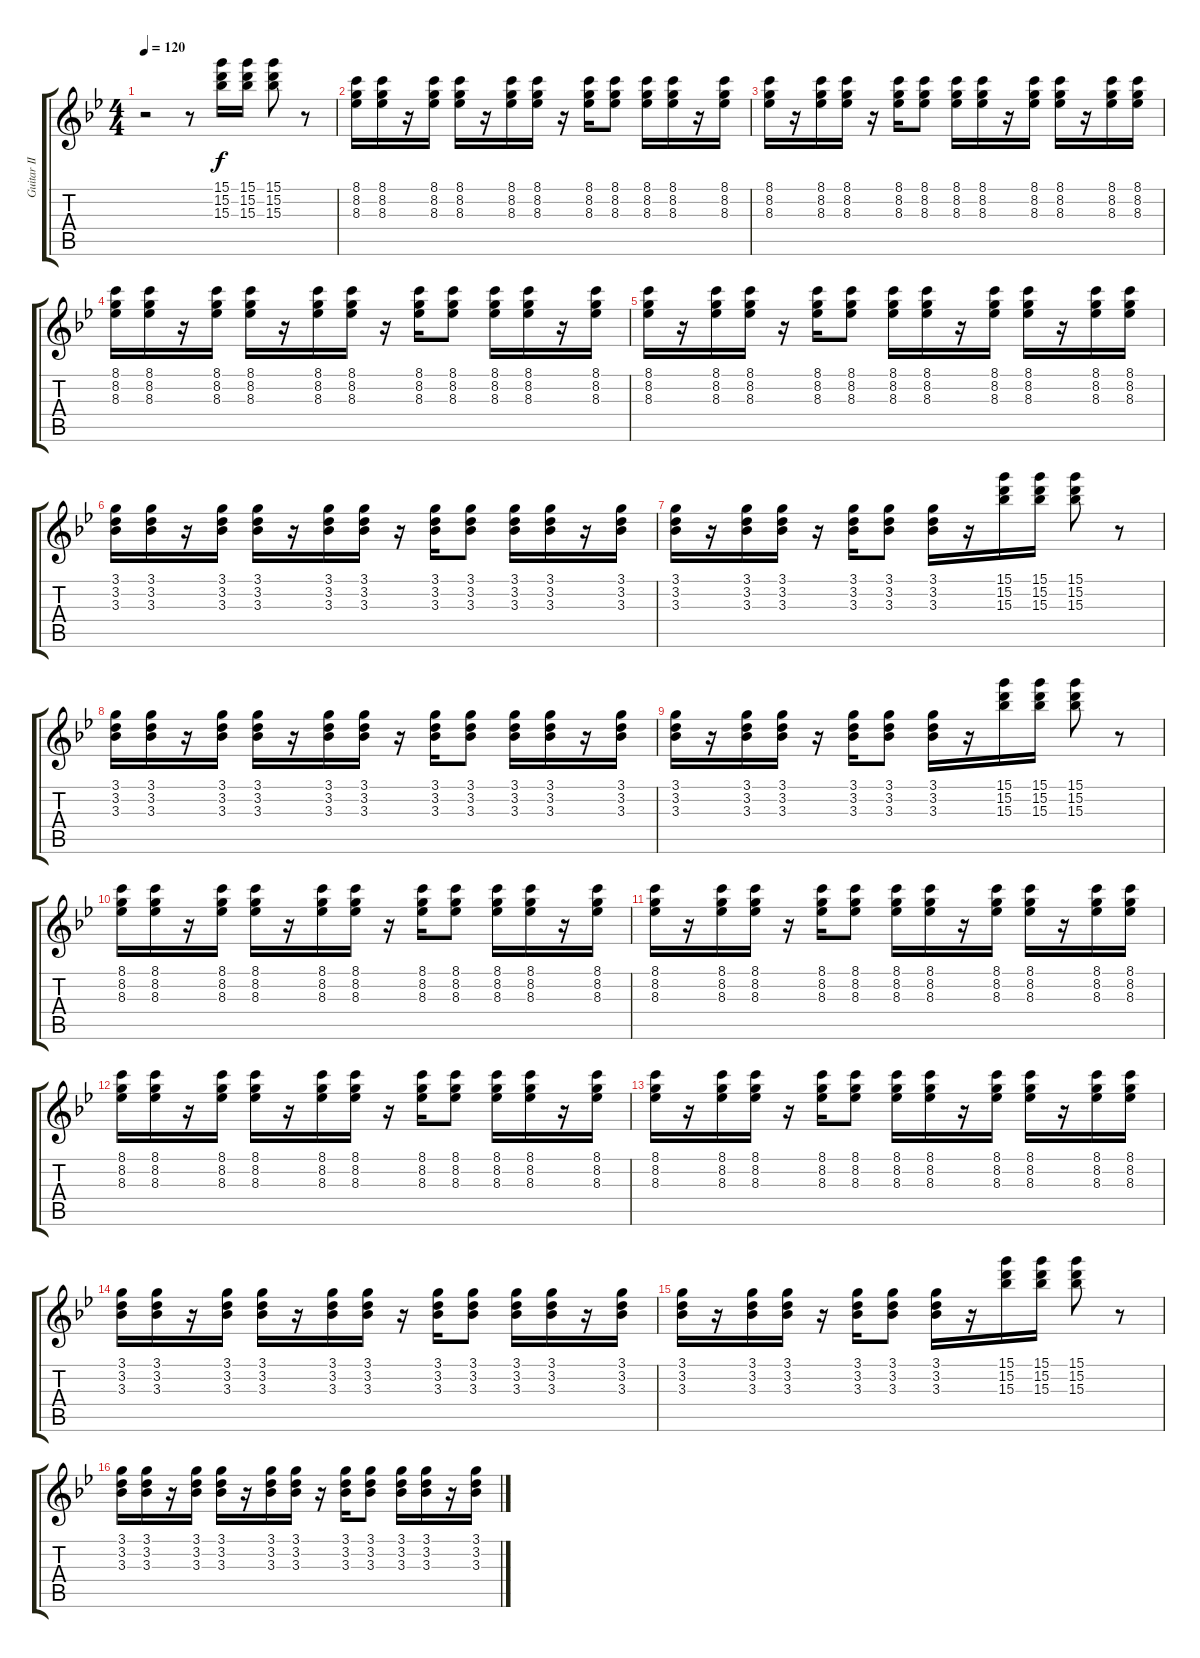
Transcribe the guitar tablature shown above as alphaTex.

\track ("Guitar II" "Guitar II") {instrument electricguitarjazz}
\staff {score tabs}
\tuning (E4 B3 G3 D3 A2 E2) {hide}
\ts (4 4)
\tempo 120
\clef g2
\ks bb
r.2{dy f} r.8 (15.1 15.2 15.3).16 (15.1 15.2 15.3).16 (15.1 15.2 15.3).8 r.8 |
(8.1 8.2 8.3).16 (8.1 8.2 8.3).16 r.16 (8.1 8.2 8.3).16 (8.1 8.2 8.3).16 r.16 (8.1 8.2 8.3).16 (8.1 8.2 8.3).16 r.16 (8.1 8.2 8.3).16 (8.1 8.2 8.3).8 (8.1 8.2 8.3).16 (8.1 8.2 8.3).16 r.16 (8.1 8.2 8.3).16 |
(8.1 8.2 8.3).16 r.16 (8.1 8.2 8.3).16 (8.1 8.2 8.3).16 r.16 (8.1 8.2 8.3).16 (8.1 8.2 8.3).8 (8.1 8.2 8.3).16 (8.1 8.2 8.3).16 r.16 (8.1 8.2 8.3).16 (8.1 8.2 8.3).16 r.16 (8.1 8.2 8.3).16 (8.1 8.2 8.3).16 |
(8.1 8.2 8.3).16 (8.1 8.2 8.3).16 r.16 (8.1 8.2 8.3).16 (8.1 8.2 8.3).16 r.16 (8.1 8.2 8.3).16 (8.1 8.2 8.3).16 r.16 (8.1 8.2 8.3).16 (8.1 8.2 8.3).8 (8.1 8.2 8.3).16 (8.1 8.2 8.3).16 r.16 (8.1 8.2 8.3).16 |
(8.1 8.2 8.3).16 r.16 (8.1 8.2 8.3).16 (8.1 8.2 8.3).16 r.16 (8.1 8.2 8.3).16 (8.1 8.2 8.3).8 (8.1 8.2 8.3).16 (8.1 8.2 8.3).16 r.16 (8.1 8.2 8.3).16 (8.1 8.2 8.3).16 r.16 (8.1 8.2 8.3).16 (8.1 8.2 8.3).16 |
(3.1 3.2 3.3).16 (3.1 3.2 3.3).16 r.16 (3.1 3.2 3.3).16 (3.1 3.2 3.3).16 r.16 (3.1 3.2 3.3).16 (3.1 3.2 3.3).16 r.16 (3.1 3.2 3.3).16 (3.1 3.2 3.3).8 (3.1 3.2 3.3).16 (3.1 3.2 3.3).16 r.16 (3.1 3.2 3.3).16 |
(3.1 3.2 3.3).16 r.16 (3.1 3.2 3.3).16 (3.1 3.2 3.3).16 r.16 (3.1 3.2 3.3).16 (3.1 3.2 3.3).8 (3.1 3.2 3.3).16 r.16 (15.1 15.2 15.3).16 (15.1 15.2 15.3).16 (15.1 15.2 15.3).8 r.8 |
(3.1 3.2 3.3).16 (3.1 3.2 3.3).16 r.16 (3.1 3.2 3.3).16 (3.1 3.2 3.3).16 r.16 (3.1 3.2 3.3).16 (3.1 3.2 3.3).16 r.16 (3.1 3.2 3.3).16 (3.1 3.2 3.3).8 (3.1 3.2 3.3).16 (3.1 3.2 3.3).16 r.16 (3.1 3.2 3.3).16 |
(3.1 3.2 3.3).16 r.16 (3.1 3.2 3.3).16 (3.1 3.2 3.3).16 r.16 (3.1 3.2 3.3).16 (3.1 3.2 3.3).8 (3.1 3.2 3.3).16 r.16 (15.1 15.2 15.3).16 (15.1 15.2 15.3).16 (15.1 15.2 15.3).8 r.8 |
(8.1 8.2 8.3).16 (8.1 8.2 8.3).16 r.16 (8.1 8.2 8.3).16 (8.1 8.2 8.3).16 r.16 (8.1 8.2 8.3).16 (8.1 8.2 8.3).16 r.16 (8.1 8.2 8.3).16 (8.1 8.2 8.3).8 (8.1 8.2 8.3).16 (8.1 8.2 8.3).16 r.16 (8.1 8.2 8.3).16 |
(8.1 8.2 8.3).16 r.16 (8.1 8.2 8.3).16 (8.1 8.2 8.3).16 r.16 (8.1 8.2 8.3).16 (8.1 8.2 8.3).8 (8.1 8.2 8.3).16 (8.1 8.2 8.3).16 r.16 (8.1 8.2 8.3).16 (8.1 8.2 8.3).16 r.16 (8.1 8.2 8.3).16 (8.1 8.2 8.3).16 |
(8.1 8.2 8.3).16 (8.1 8.2 8.3).16 r.16 (8.1 8.2 8.3).16 (8.1 8.2 8.3).16 r.16 (8.1 8.2 8.3).16 (8.1 8.2 8.3).16 r.16 (8.1 8.2 8.3).16 (8.1 8.2 8.3).8 (8.1 8.2 8.3).16 (8.1 8.2 8.3).16 r.16 (8.1 8.2 8.3).16 |
(8.1 8.2 8.3).16 r.16 (8.1 8.2 8.3).16 (8.1 8.2 8.3).16 r.16 (8.1 8.2 8.3).16 (8.1 8.2 8.3).8 (8.1 8.2 8.3).16 (8.1 8.2 8.3).16 r.16 (8.1 8.2 8.3).16 (8.1 8.2 8.3).16 r.16 (8.1 8.2 8.3).16 (8.1 8.2 8.3).16 |
(3.1 3.2 3.3).16 (3.1 3.2 3.3).16 r.16 (3.1 3.2 3.3).16 (3.1 3.2 3.3).16 r.16 (3.1 3.2 3.3).16 (3.1 3.2 3.3).16 r.16 (3.1 3.2 3.3).16 (3.1 3.2 3.3).8 (3.1 3.2 3.3).16 (3.1 3.2 3.3).16 r.16 (3.1 3.2 3.3).16 |
(3.1 3.2 3.3).16 r.16 (3.1 3.2 3.3).16 (3.1 3.2 3.3).16 r.16 (3.1 3.2 3.3).16 (3.1 3.2 3.3).8 (3.1 3.2 3.3).16 r.16 (15.1 15.2 15.3).16 (15.1 15.2 15.3).16 (15.1 15.2 15.3).8 r.8 |
(3.1 3.2 3.3).16 (3.1 3.2 3.3).16 r.16 (3.1 3.2 3.3).16 (3.1 3.2 3.3).16 r.16 (3.1 3.2 3.3).16 (3.1 3.2 3.3).16 r.16 (3.1 3.2 3.3).16 (3.1 3.2 3.3).8 (3.1 3.2 3.3).16 (3.1 3.2 3.3).16 r.16 (3.1 3.2 3.3).16
